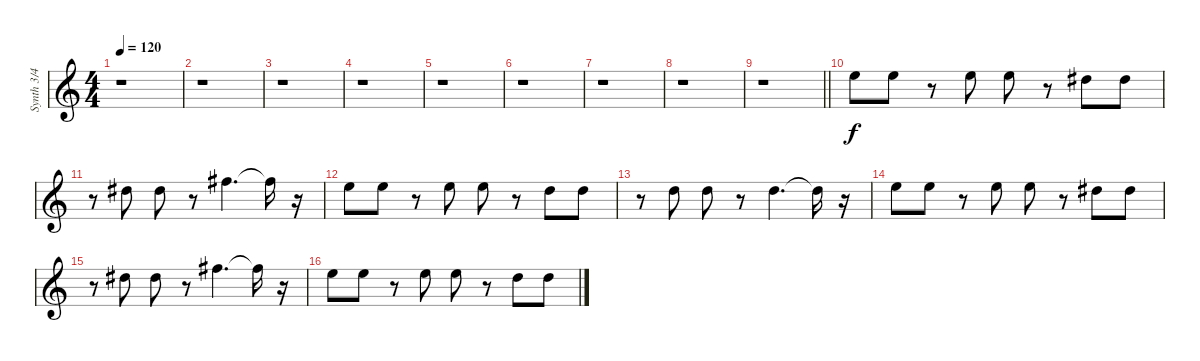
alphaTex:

\track ("Synth 3/4 (Strings)" "Synth 3/4 ") {instrument stringensemble1}
\staff {score}
\tuning (Eb4 B3 Gb3 B2 Gb2 B1) {hide}
\ts (4 4)
\tempo 120
\clef g2
\ks c
r.1{dy f} |
r.1 |
r.1 |
r.1 |
r.1 |
r.1 |
r.1 |
r.1 |
\barLineRight lightlight
r.1 |
13.1.8{volume 8} 13.1.8 r.8 13.1.8 13.1.8 r.8 12.1.8 12.1.8 |
r.8 12.1.8 12.1.8 r.8 15.1.4{d} 15.1{t}.16 r.16 |
13.1.8 13.1.8 r.8 13.1.8 13.1.8 r.8 11.1.8 11.1.8 |
r.8 11.1.8 11.1.8 r.8 11.1.4{d} 11.1{t}.16 r.16 |
13.1.8 13.1.8 r.8 13.1.8 13.1.8 r.8 12.1.8 12.1.8 |
r.8 12.1.8 12.1.8 r.8 15.1.4{d} 15.1{t}.16 r.16 |
13.1.8 13.1.8 r.8 13.1.8 13.1.8 r.8 11.1.8 11.1.8
